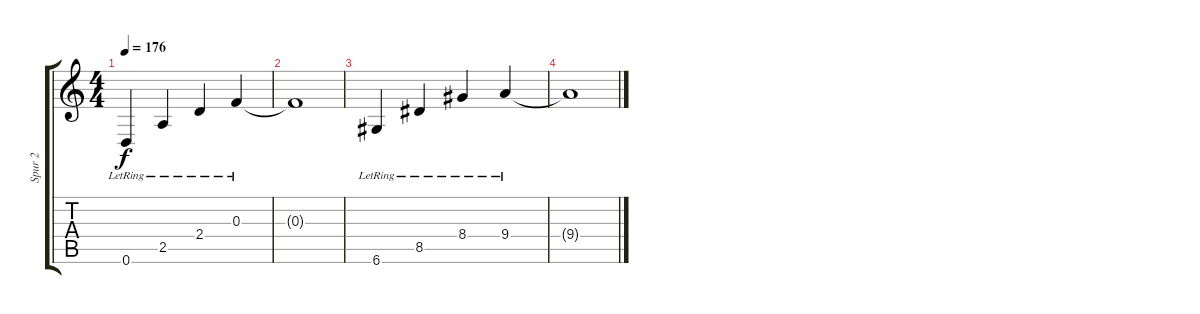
\track ("Spur 2" "Spur 2") {instrument distortionguitar}
\staff {score tabs}
\tuning (D4 A3 F3 C3 G2 D2) {hide}
\ts (4 4)
\tempo 176
\clef g2
\ks c
0.6{lr}.4{dy f volume 0} 2.5{lr}.4 2.4{lr}.4 0.3{lr}.4 |
0.3{t}.1 |
6.6{lr}.4 8.5{lr}.4 8.4{lr}.4 9.4{lr}.4 |
9.4{t}.1
